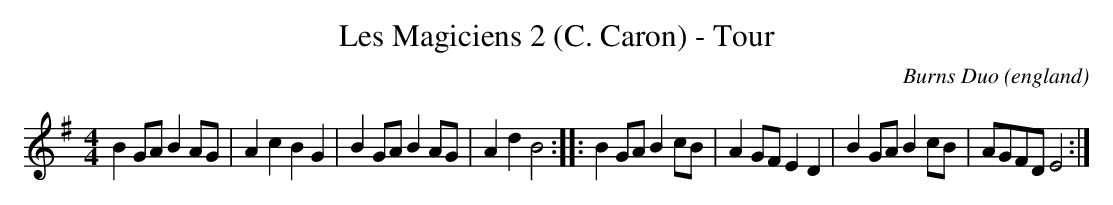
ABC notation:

X:1
T:Les Magiciens 2 (C. Caron) - Tour
O:england
C:Burns Duo
M:4/4
L:1/8
K:G
B2 GA B2 AG|A2 c2 B2 G2|\
B2 GA B2 AG|A2 d2 B4:|\
|:B2 GA B2 cB|A2 GF E2 D2|\
B2 GA B2 cB|AGFD E4:|
